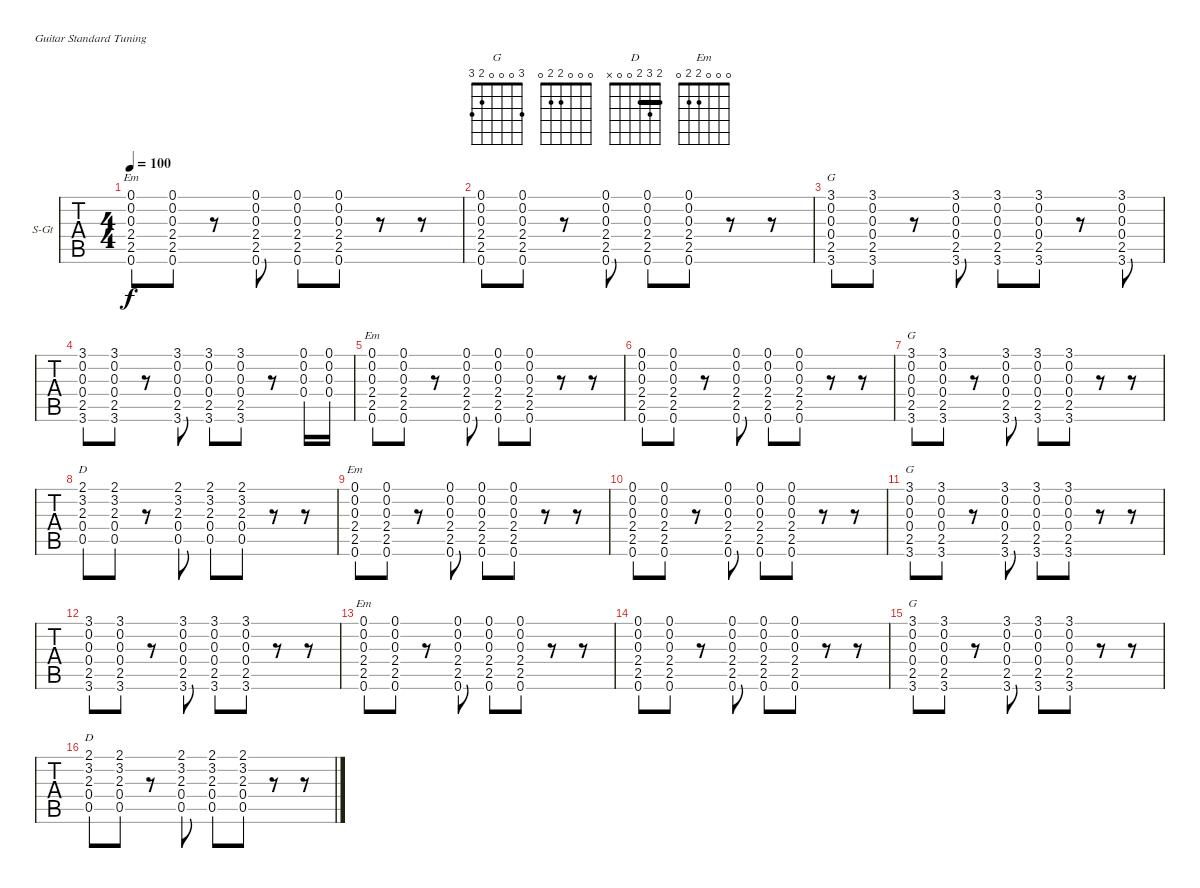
\bracketExtendMode groupsimilarinstruments
\firstSystemTrackNameOrientation horizontal
\otherSystemsTrackNameOrientation horizontal
\track ("Rythm" "S-Gt") {instrument acousticguitarsteel}
\staff {tabs}
\tuning (E4 B3 G3 D3 A2 E2)
\chord ("G" 3 0 0 0 2 3)
\chord ("" 3 0 0 0 2 3)
\chord ("D" 2 3 2 0 0 x) {barre 2}
\chord ("Em" 0 0 0 2 2 0)
\chord ("" 0 0 0 2 2 0)
\ts (4 4)
\tempo 100
\clef g2
\ks c
(0.1 0.2 0.3 2.4 2.5 0.6).8{ch "Em" dy f} (0.1 0.2 0.3 2.4 2.5 0.6).8 r.8 (0.1 0.2 0.3 2.4 2.5 0.6).8 (0.1 0.2 0.3 2.4 2.5 0.6).8 (0.1 0.2 0.3 2.4 2.5 0.6).8 r.8 r.8 |
(0.1 0.2 0.3 2.4 2.5 0.6).8{ch ""} (0.1 0.2 0.3 2.4 2.5 0.6).8 r.8 (0.1 0.2 0.3 2.4 2.5 0.6).8 (0.1 0.2 0.3 2.4 2.5 0.6).8 (0.1 0.2 0.3 2.4 2.5 0.6).8 r.8 r.8 |
(3.1 0.2 0.3 0.4 2.5 3.6).8{ch "G"} (3.1 0.2 0.3 0.4 2.5 3.6).8 r.8 (3.1 0.2 0.3 0.4 2.5 3.6).8 (3.1 0.2 0.3 0.4 2.5 3.6).8 (3.1 0.2 0.3 0.4 2.5 3.6).8 r.8 (3.1 0.2 0.3 0.4 2.5 3.6).8 |
(3.1 0.2 0.3 0.4 2.5 3.6).8{ch ""} (3.1 0.2 0.3 0.4 2.5 3.6).8 r.8 (3.1 0.2 0.3 0.4 2.5 3.6).8 (3.1 0.2 0.3 0.4 2.5 3.6).8 (3.1 0.2 0.3 0.4 2.5 3.6).8 r.8 (0.1 0.2 0.3 0.4).16 (0.1 0.2 0.3 0.4).16 |
(0.1 0.2 0.3 2.4 2.5 0.6).8{ch "Em"} (0.1 0.2 0.3 2.4 2.5 0.6).8 r.8 (0.1 0.2 0.3 2.4 2.5 0.6).8 (0.1 0.2 0.3 2.4 2.5 0.6).8 (0.1 0.2 0.3 2.4 2.5 0.6).8 r.8 r.8 |
(0.1 0.2 0.3 2.4 2.5 0.6).8{ch ""} (0.1 0.2 0.3 2.4 2.5 0.6).8 r.8 (0.1 0.2 0.3 2.4 2.5 0.6).8 (0.1 0.2 0.3 2.4 2.5 0.6).8 (0.1 0.2 0.3 2.4 2.5 0.6).8 r.8 r.8 |
(3.1 0.2 0.3 0.4 2.5 3.6).8{ch "G"} (3.1 0.2 0.3 0.4 2.5 3.6).8 r.8 (3.1 0.2 0.3 0.4 2.5 3.6).8 (3.1 0.2 0.3 0.4 2.5 3.6).8 (3.1 0.2 0.3 0.4 2.5 3.6).8 r.8 r.8 |
(2.1 3.2 2.3 0.4 0.5).8{ch "D"} (2.1 3.2 2.3 0.4 0.5).8 r.8 (2.1 3.2 2.3 0.4 0.5).8 (2.1 3.2 2.3 0.4 0.5).8 (2.1 3.2 2.3 0.4 0.5).8 r.8 r.8 |
(0.1 0.2 0.3 2.4 2.5 0.6).8{ch "Em"} (0.1 0.2 0.3 2.4 2.5 0.6).8 r.8 (0.1 0.2 0.3 2.4 2.5 0.6).8 (0.1 0.2 0.3 2.4 2.5 0.6).8 (0.1 0.2 0.3 2.4 2.5 0.6).8 r.8 r.8 |
(0.1 0.2 0.3 2.4 2.5 0.6).8{ch ""} (0.1 0.2 0.3 2.4 2.5 0.6).8 r.8 (0.1 0.2 0.3 2.4 2.5 0.6).8 (0.1 0.2 0.3 2.4 2.5 0.6).8 (0.1 0.2 0.3 2.4 2.5 0.6).8 r.8 r.8 |
(3.1 0.2 0.3 0.4 2.5 3.6).8{ch "G"} (3.1 0.2 0.3 0.4 2.5 3.6).8 r.8 (3.1 0.2 0.3 0.4 2.5 3.6).8 (3.1 0.2 0.3 0.4 2.5 3.6).8 (3.1 0.2 0.3 0.4 2.5 3.6).8 r.8 r.8{ch ""} |
(3.1 0.2 0.3 0.4 2.5 3.6).8{ch ""} (3.1 0.2 0.3 0.4 2.5 3.6).8 r.8 (3.1 0.2 0.3 0.4 2.5 3.6).8 (3.1 0.2 0.3 0.4 2.5 3.6).8 (3.1 0.2 0.3 0.4 2.5 3.6).8 r.8 r.8 |
(0.1 0.2 0.3 2.4 2.5 0.6).8{ch "Em"} (0.1 0.2 0.3 2.4 2.5 0.6).8 r.8 (0.1 0.2 0.3 2.4 2.5 0.6).8 (0.1 0.2 0.3 2.4 2.5 0.6).8 (0.1 0.2 0.3 2.4 2.5 0.6).8 r.8 r.8 |
(0.1 0.2 0.3 2.4 2.5 0.6).8{ch ""} (0.1 0.2 0.3 2.4 2.5 0.6).8 r.8 (0.1 0.2 0.3 2.4 2.5 0.6).8 (0.1 0.2 0.3 2.4 2.5 0.6).8 (0.1 0.2 0.3 2.4 2.5 0.6).8 r.8 r.8 |
(3.1 0.2 0.3 0.4 2.5 3.6).8{ch "G"} (3.1 0.2 0.3 0.4 2.5 3.6).8 r.8 (3.1 0.2 0.3 0.4 2.5 3.6).8 (3.1 0.2 0.3 0.4 2.5 3.6).8 (3.1 0.2 0.3 0.4 2.5 3.6).8 r.8 r.8 |
(2.1 3.2 2.3 0.4 0.5).8{ch "D"} (2.1 3.2 2.3 0.4 0.5).8 r.8 (2.1 3.2 2.3 0.4 0.5).8 (2.1 3.2 2.3 0.4 0.5).8 (2.1 3.2 2.3 0.4 0.5).8 r.8 r.8
